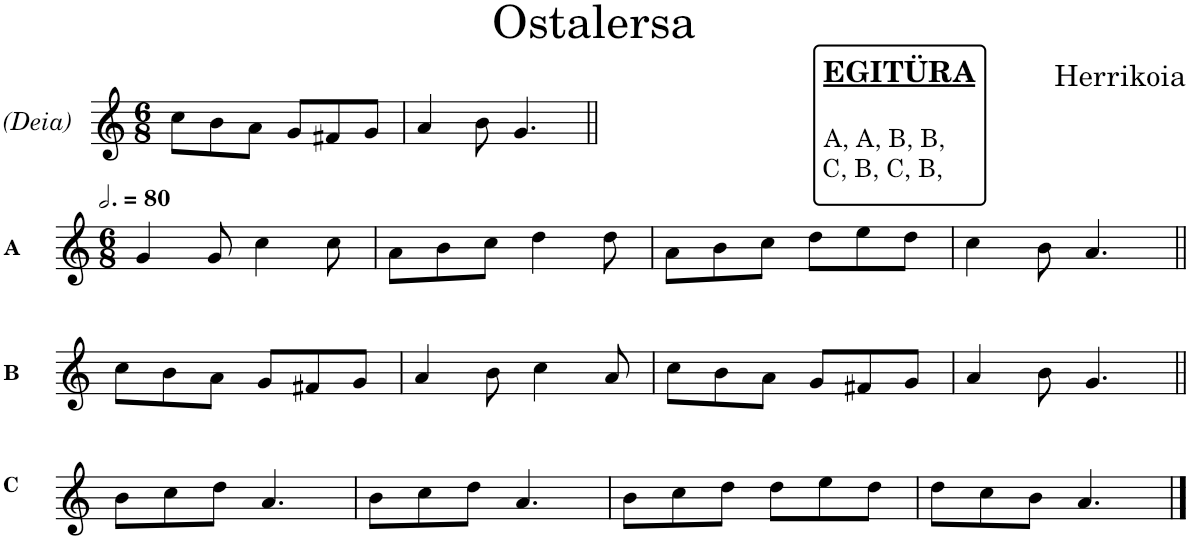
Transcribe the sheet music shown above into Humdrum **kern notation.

**kern
*part1
*staff1
*I"Piano
*I'Pno.
*clefG2
*k[]
*M6/8
=1
8cc\L
8b\
8a\J
8g/L
8f#X/
8g/J
=2
4a/
8b\
4.g/
!!LO:LB:g=z
=3||
*M6/8
*MM240
4g/
8g/
4cc\
8cc\
=4
8a\L
8b\
8cc\J
4dd\
8dd\
=5
8a\L
8b\
8cc\J
8dd\L
8ee\
8dd\J
=6
4cc\
8b\
4.a/
!!LO:LB:g=z
=7||
8cc\L
8b\
8a\J
8g/L
8f#X/
8g/J
=8
4a/
8b\
4cc\
8a/
=9
8cc\L
8b\
8a\J
8g/L
8f#X/
8g/J
=10
4a/
8b\
4.g/
!!LO:LB:g=z
=11||
8b\L
8cc\
8dd\J
4.a/
=12
8b\L
8cc\
8dd\J
4.a/
=13
8b\L
8cc\
8dd\J
8dd\L
8ee\
8dd\J
=14
8dd\L
8cc\
8b\J
4.a/
==
*-
